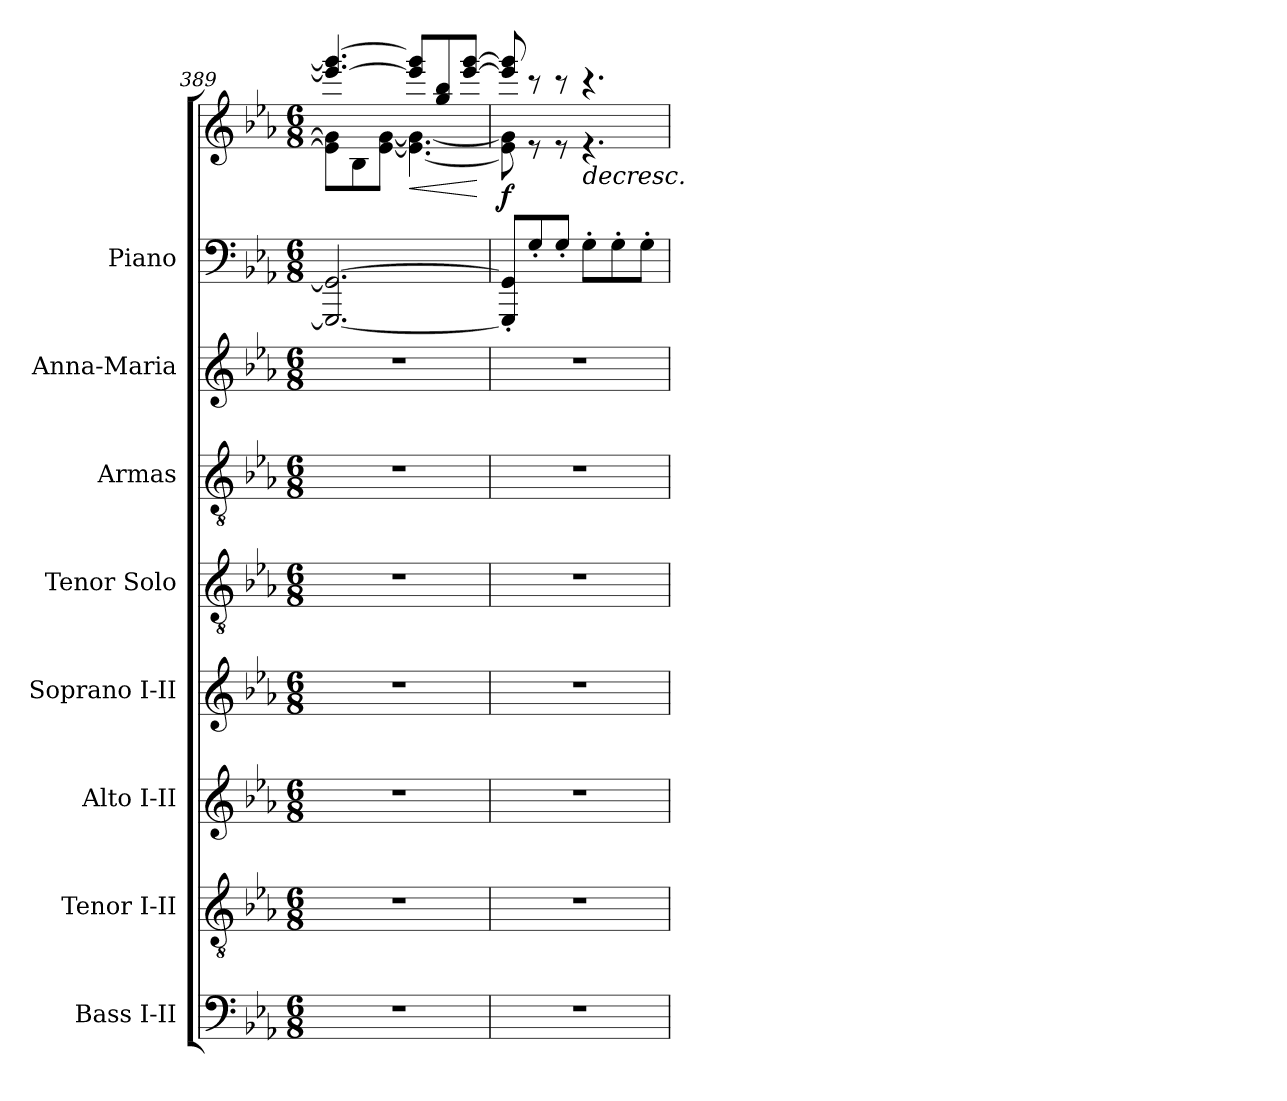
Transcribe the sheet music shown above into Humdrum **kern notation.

**kern	**kern	**kern	**kern	**kern	**kern	**kern	**kern	**kern	**dynam
*part8	*part7	*part6	*part5	*part4	*part3	*part2	*part1	*part1	*part1
*staff9	*staff8	*staff7	*staff6	*staff5	*staff4	*staff3	*staff2	*staff1	*staff1/2
*I"Bass I-II	*I"Tenor I-II	*I"Alto I-II	*I"Soprano I-II	*I"Tenor Solo	*I"Armas	*I"Anna-Maria	*I"Piano	*	*
*I'B.	*I'T.	*I'A.	*I'S.	*I'T. Solo	*I'Armas	*I'A-M	*I'Pno.	*	*
!!LO:PB:g=z
*clefF4	*clefGv2	*clefG2	*clefG2	*clefGv2	*clefGv2	*clefG2	*clefF4	*clefG2	*
*	*ITrd7c12	*	*	*ITrd7c12	*ITrd7c12	*	*	*	*
*k[b-e-a-]	*k[b-e-a-]	*k[b-e-a-]	*k[b-e-a-]	*k[b-e-a-]	*k[b-e-a-]	*k[b-e-a-]	*k[b-e-a-]	*k[b-e-a-]	*
*E-:	*E-:	*E-:	*E-:	*E-:	*E-:	*E-:	*E-:	*E-:	*
*M6/8	*M6/8	*M6/8	*M6/8	*M6/8	*M6/8	*M6/8	*M6/8	*M6/8	*
=389	=389	=389	=389	=389	=389	=389	=389	=389	=389
!LO:N:vis=1	!LO:N:vis=1	!LO:N:vis=1	!LO:N:vis=1	!LO:N:vis=1	!LO:N:vis=1	!LO:N:vis=1	!	!	!
*	*	*	*	*	*	*	*	*^	*
2.r	2.r	2.r	2.r	2.r	2.r	2.r	2.GGGi/_< 2.GGi_>	4.eee-i/_> 4.gggi_>	8e-i\] 8gi]L	.
.	.	.	.	.	.	.	.	.	8B-i\	.
.	.	.	.	.	.	.	.	.	[<8e-i\ [<8giJ	.
!	!	!	!	!	!	!	!	!	!	!LO:HP:b
.	.	.	.	.	.	.	.	8eee-i/] 8gggi]L	4.e-i\_< 4.gi_<	<
.	.	.	.	.	.	.	.	8ggi/ 8bb-i	.	.
.	.	.	.	.	.	.	.	[>8eee-i/ [>8gggiJ	.	.
*	*	*	*	*	*	*	*	*v	*v	*
.	.	.	.	.	.	.	.	.	[
=390	=390	=390	=390	=390	=390	=390	=390	=390	=390
!LO:N:vis=1	!LO:N:vis=1	!LO:N:vis=1	!LO:N:vis=1	!LO:N:vis=1	!LO:N:vis=1	!LO:N:vis=1	!	!	!
*	*	*	*	*	*	*	*	*^	*
2.r	2.r	2.r	2.r	2.r	2.r	2.r	8GGGi/]' 8GGi]'L	8eee-i/] 8gggi]	8e-i\] 8gi]	f
.	.	.	.	.	.	.	8G'i/	8r	8r	]
.	.	.	.	.	.	.	8G'i/J	8r	8r	.
!	!	!	!	!	!	!	!	!	!	!LO:HP:b
.	.	.	.	.	.	.	8G'i\L	4.r	4.r	>
.	.	.	.	.	.	.	8G'i\	.	.	.
.	.	.	.	.	.	.	8G'i\J	.	.	.
*	*	*	*	*	*	*	*	*v	*v	*
=	=	=	=	=	=	=	=	=	=
*-	*-	*-	*-	*-	*-	*-	*-	*-	*-
